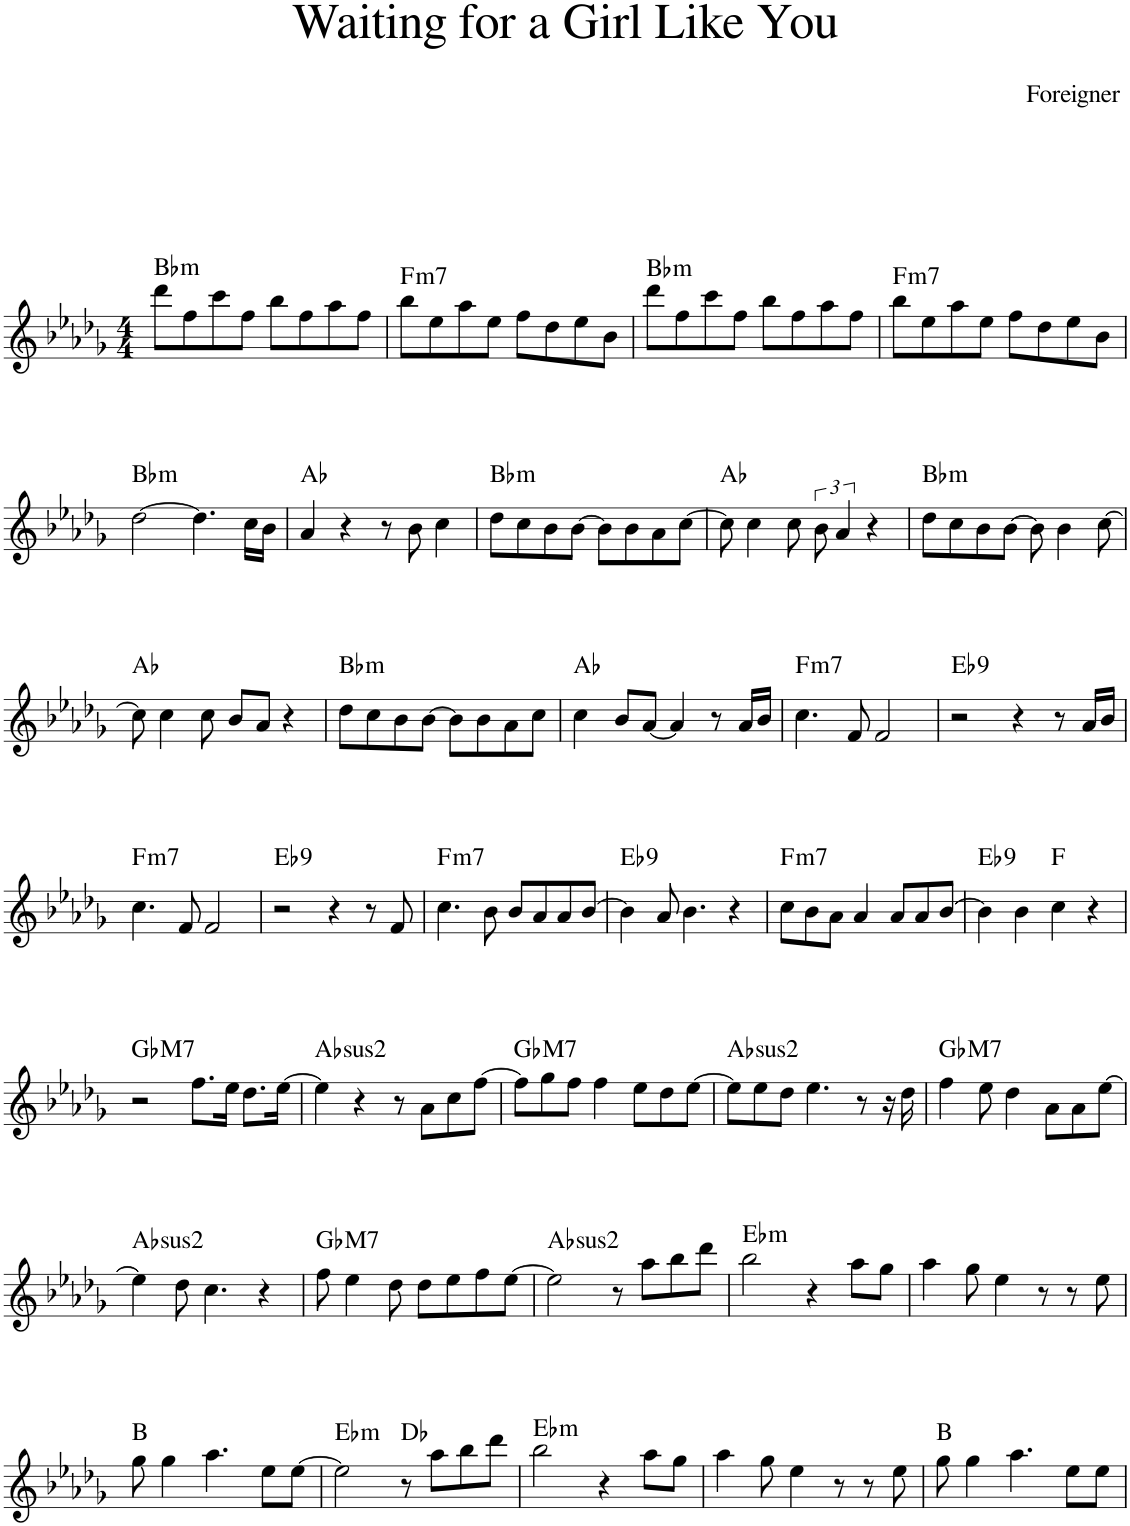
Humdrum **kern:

**kern	**harte
*part1	*part1
*staff1	*
*I"Piano	*
*I'Pno.	*
*clefG2	*
*k[b-e-a-d-g-]	*
*M4/4	*
=1	=1
!	!LO:H:kt=m
8ddd-\L	Bb:min
8ff\	.
8ccc\	.
8ff\J	.
8bb-\L	.
8ff\	.
8aa-\	.
8ff\J	.
=2	=2
!	!LO:H:kt=m7
8bb-\L	F:min7
8ee-\	.
8aa-\	.
8ee-\J	.
8ff\L	.
8dd-\	.
8ee-\	.
8b-\J	.
=3	=3
!	!LO:H:kt=m
8ddd-\L	Bb:min
8ff\	.
8ccc\	.
8ff\J	.
8bb-\L	.
8ff\	.
8aa-\	.
8ff\J	.
=4	=4
!	!LO:H:kt=m7
8bb-\L	F:min7
8ee-\	.
8aa-\	.
8ee-\J	.
8ff\L	.
8dd-\	.
8ee-\	.
8b-\J	.
!!LO:LB:g=z
=5	=5
!	!LO:H:kt=m
[2dd-\	Bb:min
4.dd-\]	.
16cc\LL	.
16b-\JJ	.
=6	=6
4a-/	Ab:maj
4r	.
8r	.
8b-\	.
4cc\	.
=7	=7
!	!LO:H:kt=m
8dd-\L	Bb:min
8cc\	.
8b-\	.
[8b-\J	.
8b-\L]	.
8b-\	.
8a-\	.
[8cc\J	.
=8	=8
8cc\]	Ab:maj
4cc\	.
8cc\	.
12b-\	.
6a-/	.
4r	.
=9	=9
!	!LO:H:kt=m
8dd-\L	Bb:min
8cc\	.
8b-\	.
[8b-\J	.
8b-\]	.
4b-\	.
[8cc\	.
!!LO:LB:g=z
=10	=10
8cc\]	Ab:maj
4cc\	.
8cc\	.
8b-/L	.
8a-/J	.
4r	.
=11	=11
!	!LO:H:kt=m
8dd-\L	Bb:min
8cc\	.
8b-\	.
[8b-\J	.
8b-\L]	.
8b-\	.
8a-\	.
8cc\J	.
=12	=12
4cc\	Ab:maj
8b-/L	.
[8a-/J	.
4a-/]	.
8r	.
16a-/LL	.
16b-/JJ	.
=13	=13
!	!LO:H:kt=m7
4.cc\	F:min7
8f/	.
2f/	.
=14	=14
!	!LO:H:kt=9
2r	Eb:9
4r	.
8r	.
16a-/LL	.
16b-/JJ	.
!!LO:LB:g=z
=15	=15
!	!LO:H:kt=m7
4.cc\	F:min7
8f/	.
2f/	.
=16	=16
!	!LO:H:kt=9
2r	Eb:9
4r	.
8r	.
8f/	.
=17	=17
!	!LO:H:kt=m7
4.cc\	F:min7
8b-\	.
8b-/L	.
8a-/	.
8a-/	.
[8b-/J	.
=18	=18
!	!LO:H:kt=9
4b-\]	Eb:9
8a-/	.
4.b-\	.
4r	.
=19	=19
!	!LO:H:kt=m7
8cc\L	F:min7
8b-\	.
8a-\J	.
4a-/	.
8a-/L	.
8a-/	.
[8b-/J	.
=20	=20
!	!LO:H:kt=9
4b-\]	Eb:9
4b-\	.
4cc\	F:maj
4r	.
!!LO:LB:g=z
=21	=21
!	!LO:H:kt=M7
2r	Gb:maj7
8.ff\L	.
16ee-\Jk	.
8.dd-\L	.
[16ee-\Jk	.
=22	=22
!	!LO:H:kt=2
4ee-\]	Ab:(1,2,5)
4r	.
8r	.
8a-\L	.
8cc\	.
[8ff\J	.
=23	=23
!	!LO:H:kt=M7
8ff\L]	Gb:maj7
8gg-\	.
8ff\J	.
4ff\	.
8ee-\L	.
8dd-\	.
[8ee-\J	.
=24	=24
!	!LO:H:kt=2
8ee-\L]	Ab:(1,2,5)
8ee-\	.
8dd-\J	.
4.ee-\	.
8r	.
16r	.
16dd-\	.
=25	=25
!	!LO:H:kt=M7
4ff\	Gb:maj7
8ee-\	.
4dd-\	.
8a-\L	.
8a-\	.
[8ee-\J	.
!!LO:LB:g=z
=26	=26
!	!LO:H:kt=2
4ee-\]	Ab:(1,2,5)
8dd-\	.
4.cc\	.
4r	.
=27	=27
!	!LO:H:kt=M7
8ff\	Gb:maj7
4ee-\	.
8dd-\	.
8dd-\L	.
8ee-\	.
8ff\	.
[8ee-\J	.
=28	=28
!	!LO:H:kt=2
2ee-\]	Ab:(1,2,5)
8r	.
8aa-\L	.
8bb-\	.
8ddd-\J	.
=29	=29
!	!LO:H:kt=m
2bb-\	Eb:min
4r	.
8aa-\L	.
8gg-\J	.
=30	=30
4aa-\	.
8gg-\	.
4ee-\	.
8r	.
8r	.
8ee-\	.
!!LO:LB:g=z
=31	=31
8gg-\	B:maj
4gg-\	.
4.aa-\	.
8ee-\L	.
[8ee-\J	.
=32	=32
!	!LO:H:kt=m
2ee-\]	Eb:min
8r	Db:maj
8aa-\L	.
8bb-\	.
8ddd-\J	.
=33	=33
!	!LO:H:kt=m
2bb-\	Eb:min
4r	.
8aa-\L	.
8gg-\J	.
=34	=34
4aa-\	.
8gg-\	.
4ee-\	.
8r	.
8r	.
8ee-\	.
=35	=35
8gg-\	B:maj
4gg-\	.
4.aa-\	.
8ee-\L	.
8ee-\J	.
=	=
*-	*-
